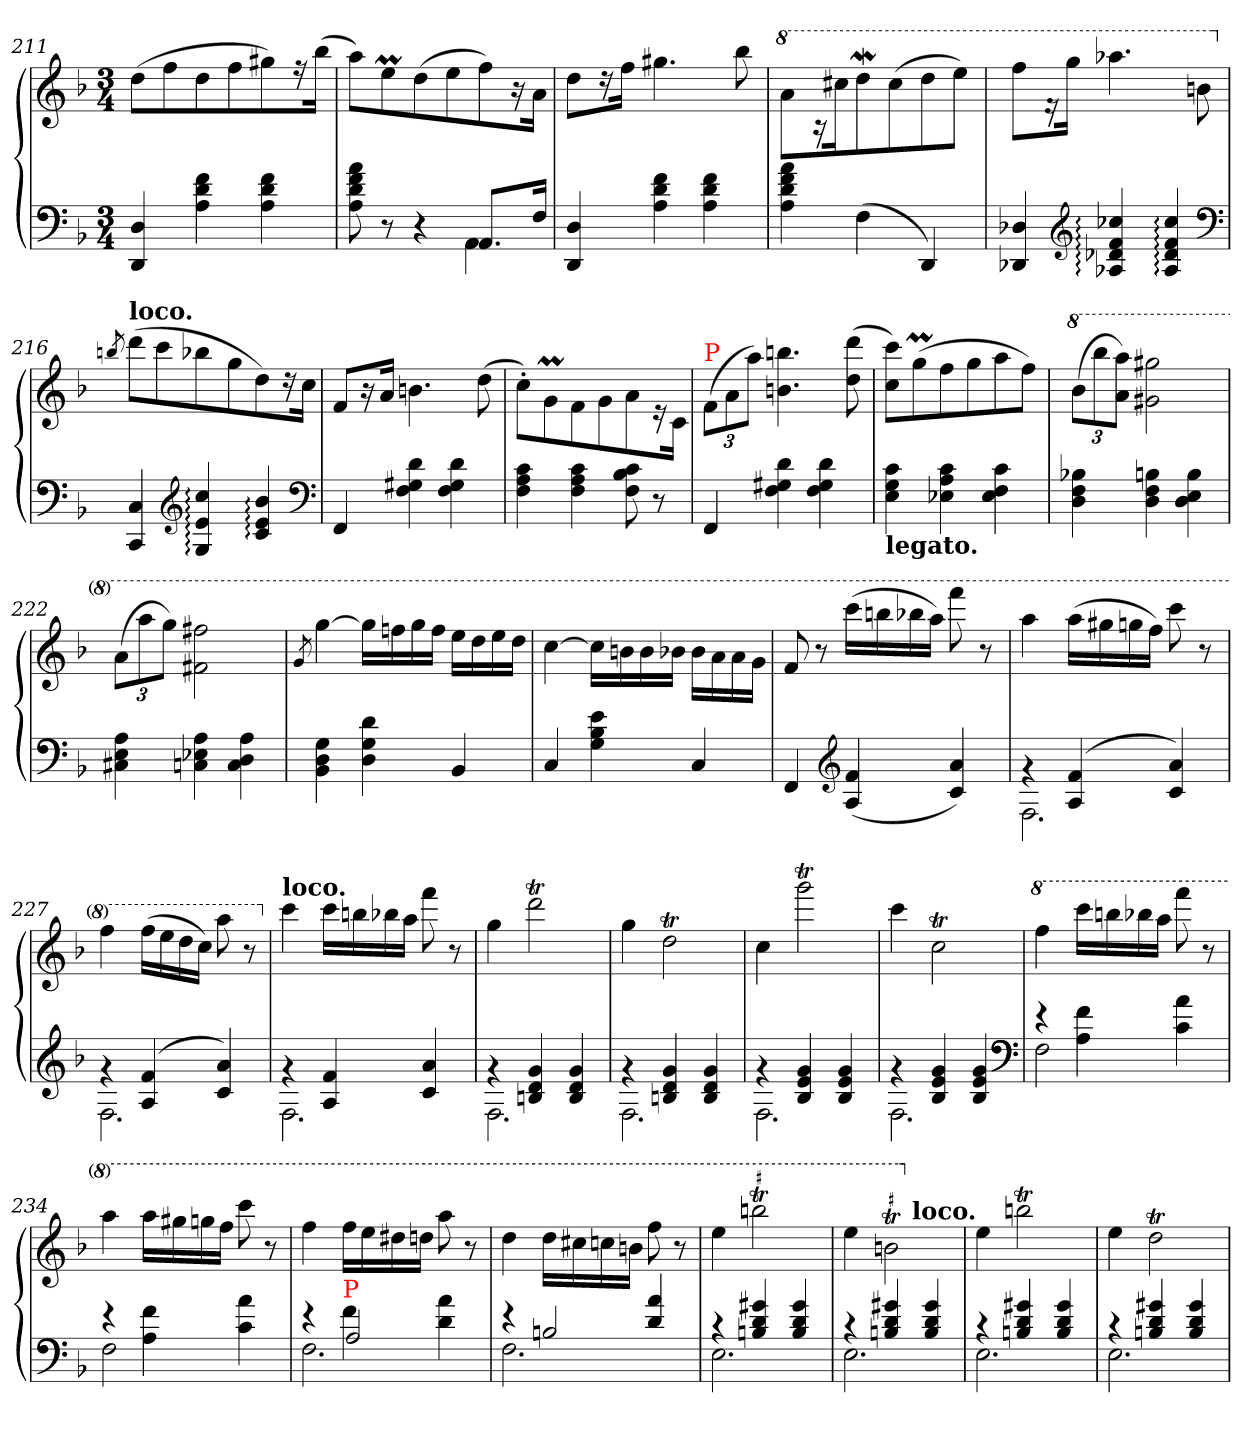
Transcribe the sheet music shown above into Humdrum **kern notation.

**kern	**kern
*part1	*part1
*staff2	*staff1
*clefF4	*clefG2
*k[b-]	*k[b-]
*M3/4	*M3/4
=211	=211
4D 4DD	(>8ddL
.	8ff
4f 4d 4A	8dd
.	8ff
4f 4d 4A	8gg#X)
.	16rff
.	(>16bb-Jk
=212	=212
!LO:N:vis=4	!
*^	*
8a\ 8f\ 8d\ 8A\	2ryy	8aaL)
8r	.	8eem
4r	.	(>8dd
.	.	8ee
8.AAL	4AA	8ff)
.	.	16r
16FJk	.	16aJk
*v	*v	*
=213	=213
4D 4DD	8ddL
.	16rdd
.	16ffJk
4f 4d 4A	4.gg#X
4f 4d 4A	.
.	8bb-
=214	=214
*	*8va
4a 4f 4d 4A	8aaL
.	16ra
.	16ccc#Xk
(>4F	8dddW
.	(>8ccc#
4DD)	8ddd
.	8eeeJ)
=215	=215
4D-X 4DD-X	8fffL
.	16ree
.	16gggJk
*clefG2	*
4cc-X: 4f: 4d-X: 4A-X:	4.aaa-X
4cc-: 4f: 4d-: 4A-:	.
.	8bbn
*clefF4	*
=216	=216
*	*X8va
.	8qbbn/
!	!LO:TX:a:B:t=loco.
4C 4CC	(>8dddL
.	8ccc
*clefG2	*
4cc: 4e: 4G:	8bb-X
.	8gg
4b-: 4e: 4c:	8dd)
.	16r
.	16ccJk
*clefF4	*
=217	=217
4FF	8fL
.	16r
.	16aJk
4d 4G#X 4F	4.bn
4d 4G# 4F	.
.	(>8dd
=218	=218
4c 4A 4F	8cc'>\L)
.	8gM\
4c 4A 4F	8f\
.	8g\
8c 8B- 8F	8a\
8r	16r
.	16c\Jk
=219	=219
*	*Xbrackettup
!	!LO:TX:a:color=red:t=P
4FF	(>12fL
.	12a
.	12aaJ)
4d 4G#X 4F	4.bbn 4.bn
4d 4G# 4F	.
.	(>8ddd 8dd
=220	=220
!LO:TX:b:B:t=legato.	!
4c 4G 4E	8ccc 8ccL)
.	(>8ggM
4c 4A 4E-X	8ff
.	8gg
4c 4F 4E-	8aa
.	8ffJ)
=221	=221
*	*8va
4B-X 4F 4D	(>12bb-L
.	12bbb-
.	12aaa 12aaJ)
4Bn 4F 4D	2ggg#X 2gg#X
4B 4E 4D	.
=222	=222
4A 4E 4C#X	(>12aaL
.	12aaa
.	12gggJ)
4A 4E-X 4Cn	2fff#X 2ff#X
4A 4D 4C	.
=223	=223
.	8qgg/
4G 4D 4BB-	[4ggg
4d 4G 4D	16gggLL]
.	16fffn
.	16ggg
.	16fffJJ
4BB-	16eeeLL
.	16ddd
.	16eee
.	16dddJJ
=224	=224
4C	[4ccc
4e 4B- 4G	16cccLL]
.	16bbn
.	16bb
.	16bb-XJJ
4C	16bb-\LL
.	16aa\
.	16aa\
.	16gg\JJ
=225	=225
4FF	8ff
.	8r
*clefG2	*
(<4f 4A	(>16ccccLL
.	16bbbn
.	16bbb-X
.	16aaaJJ)
4a 4c)	8ffff
.	8r
=226	=226
*^	*
4rg	2.F	4aaa
(<4f 4A	.	(>16aaaLL
.	.	16ggg#X
.	.	16gggn
.	.	16fffJJ)
4a 4c)	.	8cccc
.	.	8r
=227	=227	=227
4rg	2.F	4fff
(<4f 4A	.	(>16fffLL
.	.	16eee
.	.	16ddd
.	.	16cccJJ)
4a 4c)	.	8aaa
.	.	8r
=228	=228	=228
*	*	*X8va
!	!	!LO:TX:a:B:t=loco.
4rg	2.F	4ccc
4f 4A	.	16cccLL
.	.	16bbn
.	.	16bb-X
.	.	16aaJJ
4a 4c	.	8fff
.	.	8r
=229	=229	=229
4rg	2.F	4gg
4g 4d 4Bn	.	2dddT
4g 4d 4B	.	.
=230	=230	=230
4rg	2.F	4gg
4g 4d 4Bn	.	2ddT
4g 4d 4B	.	.
=231	=231	=231
4rg	2.F	4cc
4g 4e 4B-	.	2gggT
4g 4e 4B-	.	.
=232	=232	=232
4rg	2.F	4ccc
4g 4e 4B-	.	2ccT
4g 4e 4B-	.	.
*clefF4	*	*
=233	=233	=233
*	*	*8va
4re	2F	4fff\
4f\ 4A\	.	16cccc\LL
.	.	16bbbn\
.	.	16bbb-X\
.	.	16aaa\JJ
4a\ 4c\	4ryy	8ffff\
.	.	8r
=234	=234	=234
4re	2F	4aaa\
4f\ 4A\	.	16aaa\LL
.	.	16ggg#X\
.	.	16gggn\
.	.	16fff\JJ
4a\ 4c\	4ryy	8cccc\
.	.	8r
=235	=235	=235
*	*^	*
4ryy	4re	2.F\	4fff\
!LO:TX:a:color=red:t=P	!	!	!
4f\	2A/	.	16fff\LL
.	.	.	16eee\
.	.	.	16ddd#X\
.	.	.	16dddn\JJ
4a\ 4d\	.	.	8aaa\
.	.	.	8r
=236	=236	=236	=236
2ryy	4re	2.F\	4ddd
.	2Bn/	.	16dddLL
.	.	.	16ccc#X
.	.	.	16cccn
.	.	.	16bbnJJ
4a 4d	.	.	8fff
.	.	.	8r
*	*v	*v	*
=237	=237	=237
4rc	2.E	4eee
4g#X 4d 4Bn	.	2bbbnT<
4g# 4d 4B	.	.
=238	=238	=238
4rc	2.E	4eee
4g#X 4d 4Bn	.	2bbnT<
4g# 4d 4B	.	.
=239	=239	=239
*	*	*X8va
!	!	!LO:TX:a:B:rj:t=loco.
4rc	2.E	4ee
4g#X 4d 4Bn	.	2bbnt
4g# 4d 4B	.	.
=240	=240	=240
4rc	2.E	4ee
4g#X 4d 4Bn	.	2ddT
4g# 4d 4B	.	.
*v	*v	*
=	=
*-	*-
